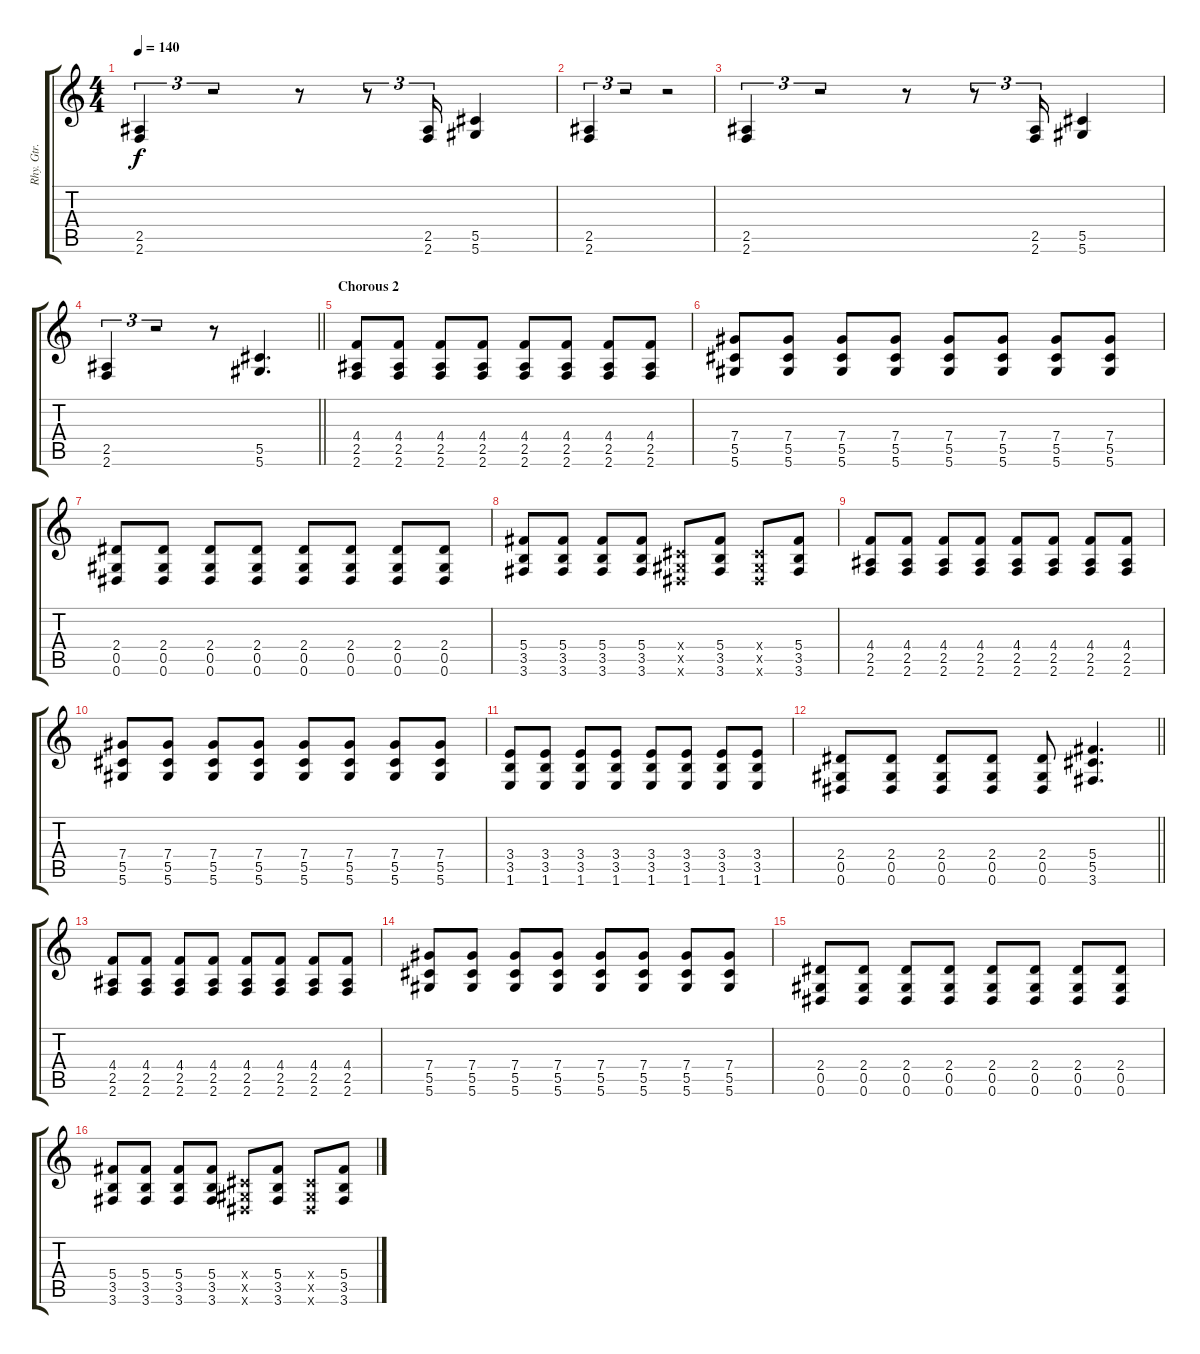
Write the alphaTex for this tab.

\track ("Rhy. Gtr. 2" "Rhy. Gtr. ") {instrument distortionguitar}
\staff {score tabs}
\tuning (Eb4 Bb3 Gb3 Db3 Ab2 Eb2) {hide}
\ts (4 4)
\tempo 140
\clef g2
\ks c
(2.5 2.6).4{tu (3 2) dy f} r.2{tu (3 2)} r.8 r.8{tu (3 2)} (2.5 2.6).16{tu (3 2)} (5.5 5.6).4 |
(2.5 2.6).4{tu (3 2)} r.2{tu (3 2)} r.2 |
(2.5 2.6).4{tu (3 2)} r.2{tu (3 2)} r.8 r.8{tu (3 2)} (2.5 2.6).16{tu (3 2)} (5.5 5.6).4 |
\barLineRight lightlight
(2.5 2.6).4{tu (3 2)} r.2{tu (3 2)} r.8 (5.5 5.6).4{d} |
\section ("" "Chorous 2")
(4.4 2.5 2.6).8 (4.4 2.5 2.6).8 (4.4 2.5 2.6).8 (4.4 2.5 2.6).8 (4.4 2.5 2.6).8 (4.4 2.5 2.6).8 (4.4 2.5 2.6).8 (4.4 2.5 2.6).8 |
(7.4 5.5 5.6).8 (7.4 5.5 5.6).8 (7.4 5.5 5.6).8 (7.4 5.5 5.6).8 (7.4 5.5 5.6).8 (7.4 5.5 5.6).8 (7.4 5.5 5.6).8 (7.4 5.5 5.6).8 |
(2.4 0.5 0.6).8 (2.4 0.5 0.6).8 (2.4 0.5 0.6).8 (2.4 0.5 0.6).8 (2.4 0.5 0.6).8 (2.4 0.5 0.6).8 (2.4 0.5 0.6).8 (2.4 0.5 0.6).8 |
(5.4 3.5 3.6).8 (5.4 3.5 3.6).8 (5.4 3.5 3.6).8 (5.4 3.5 3.6).8 (0.4{x} 0.5{x} 0.6{x}).8 (5.4 3.5 3.6).8 (0.4{x} 0.5{x} 0.6{x}).8 (5.4 3.5 3.6).8 |
(4.4 2.5 2.6).8 (4.4 2.5 2.6).8 (4.4 2.5 2.6).8 (4.4 2.5 2.6).8 (4.4 2.5 2.6).8 (4.4 2.5 2.6).8 (4.4 2.5 2.6).8 (4.4 2.5 2.6).8 |
(7.4 5.5 5.6).8 (7.4 5.5 5.6).8 (7.4 5.5 5.6).8 (7.4 5.5 5.6).8 (7.4 5.5 5.6).8 (7.4 5.5 5.6).8 (7.4 5.5 5.6).8 (7.4 5.5 5.6).8 |
(3.4 3.5 1.6).8 (3.4 3.5 1.6).8 (3.4 3.5 1.6).8 (3.4 3.5 1.6).8 (3.4 3.5 1.6).8 (3.4 3.5 1.6).8 (3.4 3.5 1.6).8 (3.4 3.5 1.6).8 |
\barLineRight lightlight
(2.4 0.5 0.6).8 (2.4 0.5 0.6).8 (2.4 0.5 0.6).8 (2.4 0.5 0.6).8 (2.4 0.5 0.6).8 (5.4 5.5 3.6).4{d} |
\section ("" "")
(4.4 2.5 2.6).8 (4.4 2.5 2.6).8 (4.4 2.5 2.6).8 (4.4 2.5 2.6).8 (4.4 2.5 2.6).8 (4.4 2.5 2.6).8 (4.4 2.5 2.6).8 (4.4 2.5 2.6).8 |
(7.4 5.5 5.6).8 (7.4 5.5 5.6).8 (7.4 5.5 5.6).8 (7.4 5.5 5.6).8 (7.4 5.5 5.6).8 (7.4 5.5 5.6).8 (7.4 5.5 5.6).8 (7.4 5.5 5.6).8 |
(2.4 0.5 0.6).8 (2.4 0.5 0.6).8 (2.4 0.5 0.6).8 (2.4 0.5 0.6).8 (2.4 0.5 0.6).8 (2.4 0.5 0.6).8 (2.4 0.5 0.6).8 (2.4 0.5 0.6).8 |
(5.4 3.5 3.6).8 (5.4 3.5 3.6).8 (5.4 3.5 3.6).8 (5.4 3.5 3.6).8 (0.4{x} 0.5{x} 0.6{x}).8 (5.4 3.5 3.6).8 (0.4{x} 0.5{x} 0.6{x}).8 (5.4 3.5 3.6).8
